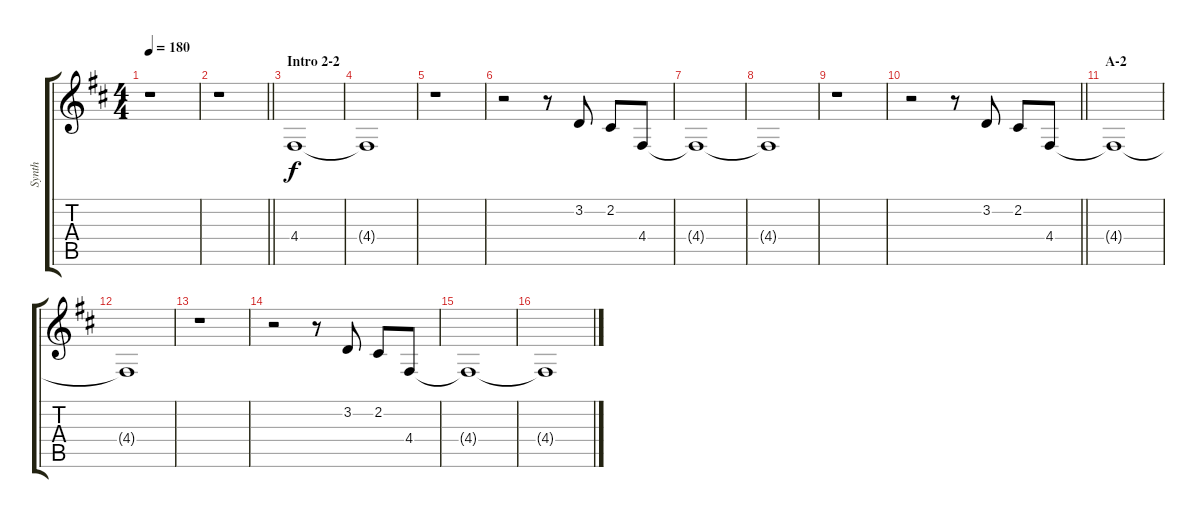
\track ("Synth" "Synth") {instrument musicbox}
\staff {score tabs}
\tuning (E4 B3 G3 D3 A2 E2) {hide}
\ts (4 4)
\tempo 180
\clef g2
\ks d
r.1{dy f} |
\barLineRight lightlight
r.1 |
\section ("" "Intro 2-2")
4.4.1 |
4.4{t}.1 |
r.1 |
r.2 r.8 3.2.8 2.2.8 4.4.8 |
4.4{t}.1 |
4.4{t}.1 |
r.1 |
\barLineRight lightlight
r.2 r.8 3.2.8 2.2.8 4.4.8 |
\section ("" "A-2")
4.4{t}.1 |
4.4{t}.1 |
r.1 |
r.2 r.8 3.2.8 2.2.8 4.4.8 |
4.4{t}.1 |
4.4{t}.1
